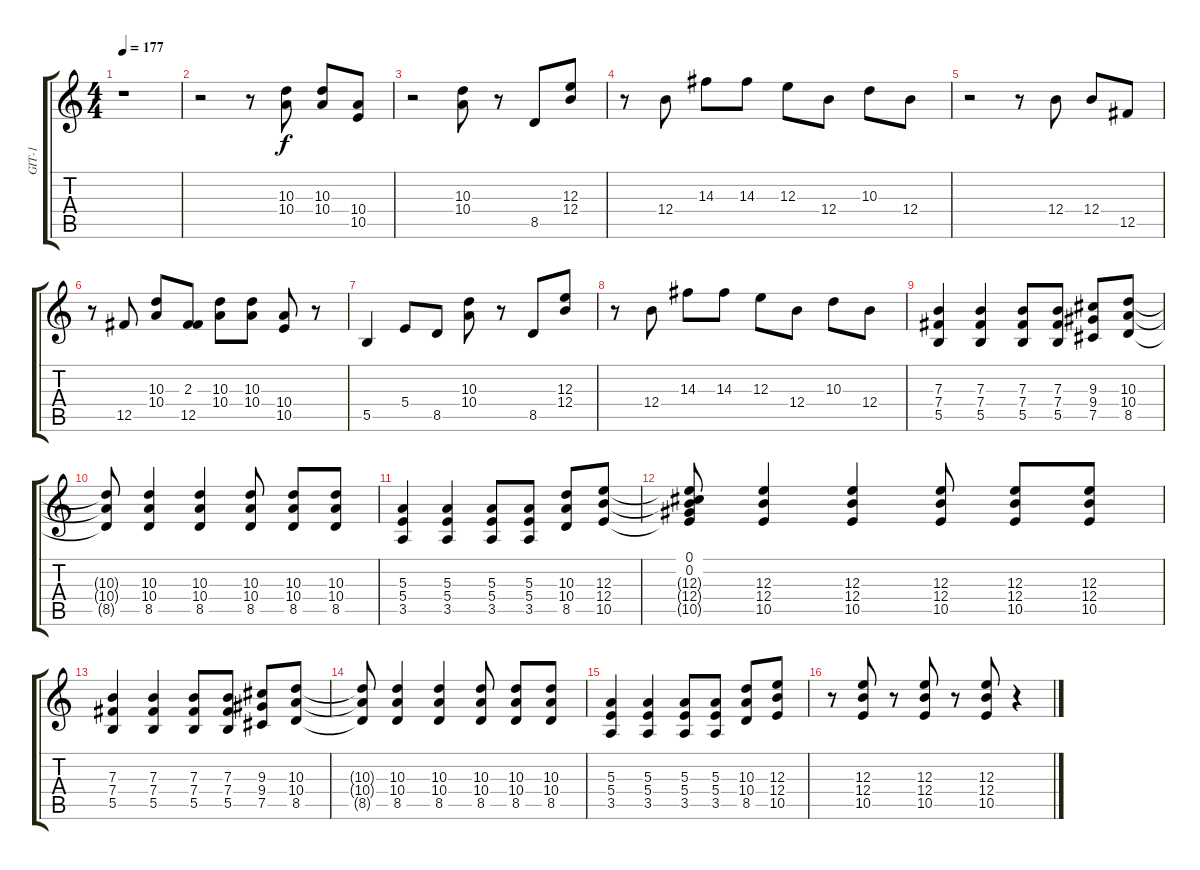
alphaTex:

\track ("GIT-1" "GIT-1") {instrument overdrivenguitar}
\staff {score tabs}
\tuning (Db4 Ab3 E3 B2 Gb2 B1) {hide}
\ts (4 4)
\tempo 177
\clef g2
\ks c
r.1{dy f} |
r.2 r.8 (10.3 10.4).8 (10.3 10.4).8 (10.4 10.5).8 |
r.2 (10.3 10.4).8 r.8 8.5.8 (12.3 12.4).8 |
r.8 12.4.8 14.3.8 14.3.8 12.3.8 12.4.8 10.3.8 12.4.8 |
r.2 r.8 12.4.8 12.4.8 12.5.8 |
r.8 12.5.8 (10.3 10.4).8 (2.3 12.5).8 (10.3 10.4).8 (10.3 10.4).8 (10.4 10.5).8 r.8 |
5.5.4 5.4.8 8.5.8 (10.3 10.4).8 r.8 8.5.8 (12.3 12.4).8 |
r.8 12.4.8 14.3.8 14.3.8 12.3.8 12.4.8 10.3.8 12.4.8 |
(7.3 7.4 5.5).4 (7.3 7.4 5.5).4 (7.3 7.4 5.5).8 (7.3 7.4 5.5).8 (9.3 9.4 7.5).8 (10.3 10.4 8.5).8 |
(10.3{t} 10.4{t} 8.5{t}).8 (10.3 10.4 8.5).4 (10.3 10.4 8.5).4 (10.3 10.4 8.5).8 (10.3 10.4 8.5).8 (10.3 10.4 8.5).8 |
(5.3 5.4 3.5).4 (5.3 5.4 3.5).4 (5.3 5.4 3.5).8 (5.3 5.4 3.5).8 (10.3 10.4 8.5).8 (12.3 12.4 10.5).8 |
(0.1 0.2 12.3{t} 12.4{t} 10.5{t}).8 (12.3 12.4 10.5).4 (12.3 12.4 10.5).4 (12.3 12.4 10.5).8 (12.3 12.4 10.5).8 (12.3 12.4 10.5).8 |
(7.3 7.4 5.5).4 (7.3 7.4 5.5).4 (7.3 7.4 5.5).8 (7.3 7.4 5.5).8 (9.3 9.4 7.5).8 (10.3 10.4 8.5).8 |
(10.3{t} 10.4{t} 8.5{t}).8 (10.3 10.4 8.5).4 (10.3 10.4 8.5).4 (10.3 10.4 8.5).8 (10.3 10.4 8.5).8 (10.3 10.4 8.5).8 |
(5.3 5.4 3.5).4 (5.3 5.4 3.5).4 (5.3 5.4 3.5).8 (5.3 5.4 3.5).8 (10.3 10.4 8.5).8 (12.3 12.4 10.5).8 |
r.8 (12.3 12.4 10.5).8 r.8 (12.3 12.4 10.5).8 r.8 (12.3 12.4 10.5).8 r.4
